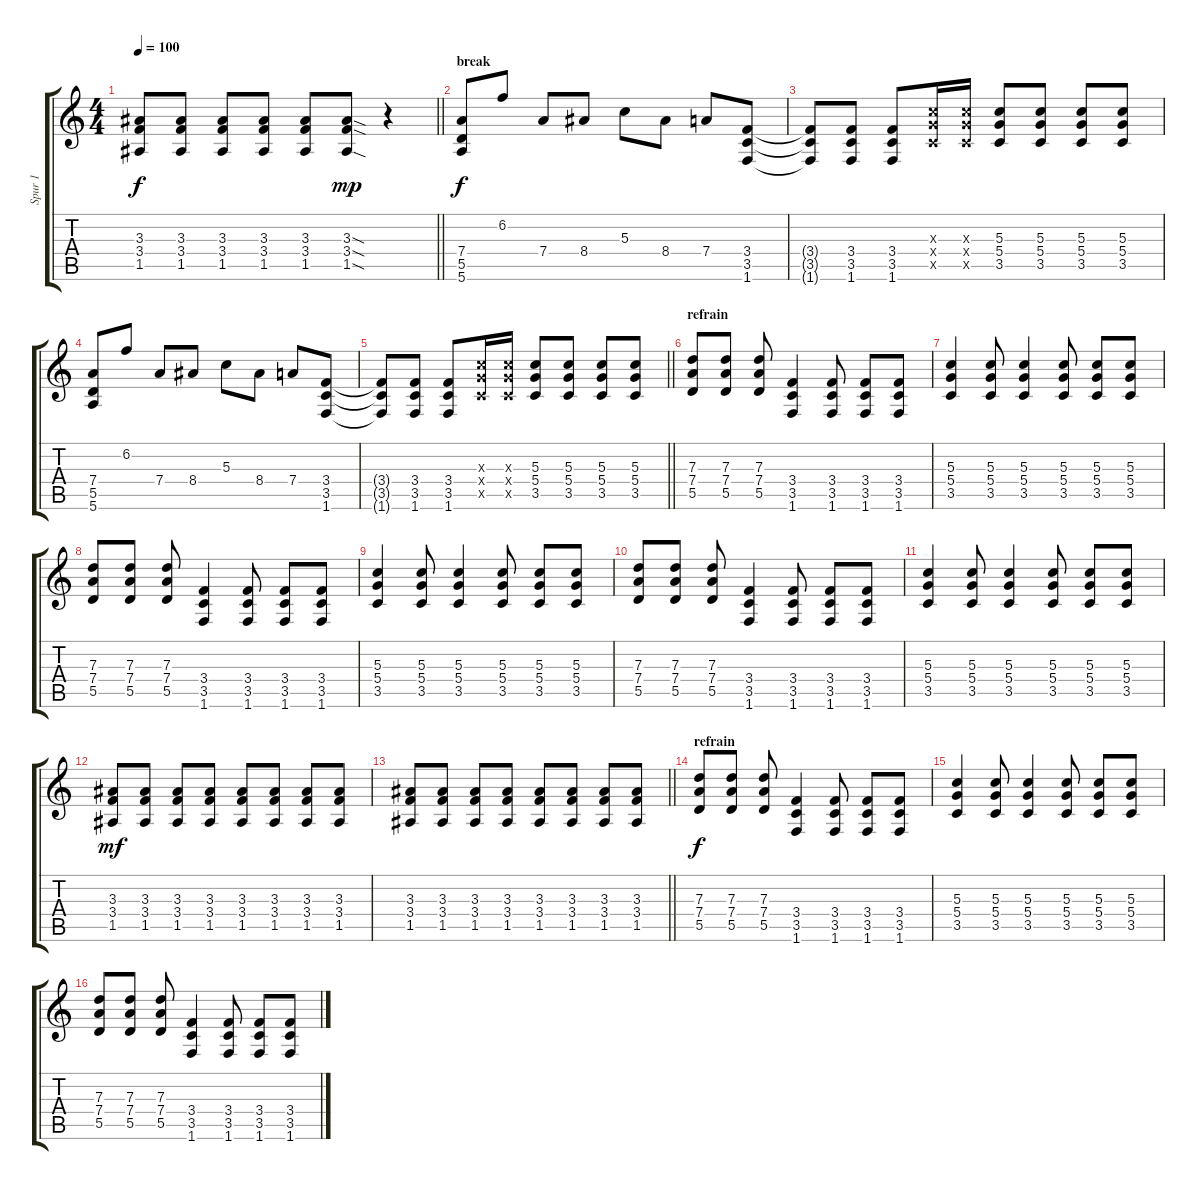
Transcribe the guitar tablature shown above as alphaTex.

\track ("Spur 1" "Spur 1") {instrument electricguitarjazz}
\staff {score tabs}
\tuning (E4 B3 G3 D3 A2 E2) {hide}
\ts (4 4)
\tempo 100
\clef g2
\barLineRight lightlight
\ks c
(3.3 3.4 1.5).8{dy f} (3.3 3.4 1.5).8 (3.3 3.4 1.5).8 (3.3 3.4 1.5).8 (3.3 3.4 1.5).8 (3.3{sod} 3.4{sod} 1.5{sod}).8{dy mp} r.4 |
\section ("" "break")
(7.4 5.5 5.6).8{dy f instrument electricguitarjazz} 6.2.8 7.4.8 8.4.8 5.3.8 8.4.8 7.4.8 (3.4 3.5 1.6).8 |
(3.4{t} 3.5{t} 1.6{t}).8 (3.4 3.5 1.6).8 (3.4 3.5 1.6).8 (5.3{x} 5.4{x} 3.5{x}).16 (5.3{x} 5.4{x} 3.5{x}).16 (5.3 5.4 3.5).8 (5.3 5.4 3.5).8 (5.3 5.4 3.5).8 (5.3 5.4 3.5).8 |
(7.4 5.5 5.6).8 6.2.8 7.4.8 8.4.8 5.3.8 8.4.8 7.4.8 (3.4 3.5 1.6).8 |
\barLineRight lightlight
(3.4{t} 3.5{t} 1.6{t}).8 (3.4 3.5 1.6).8 (3.4 3.5 1.6).8 (5.3{x} 5.4{x} 3.5{x}).16 (5.3{x} 5.4{x} 3.5{x}).16 (5.3 5.4 3.5).8 (5.3 5.4 3.5).8 (5.3 5.4 3.5).8 (5.3 5.4 3.5).8 |
\section ("" "refrain")
(7.3 7.4 5.5).8{instrument distortionguitar} (7.3 7.4 5.5).8 (7.3 7.4 5.5).8 (3.4 3.5 1.6).4 (3.4 3.5 1.6).8 (3.4 3.5 1.6).8 (3.4 3.5 1.6).8 |
(5.3 5.4 3.5).4 (5.3 5.4 3.5).8 (5.3 5.4 3.5).4 (5.3 5.4 3.5).8 (5.3 5.4 3.5).8 (5.3 5.4 3.5).8 |
(7.3 7.4 5.5).8 (7.3 7.4 5.5).8 (7.3 7.4 5.5).8 (3.4 3.5 1.6).4 (3.4 3.5 1.6).8 (3.4 3.5 1.6).8 (3.4 3.5 1.6).8 |
(5.3 5.4 3.5).4 (5.3 5.4 3.5).8 (5.3 5.4 3.5).4 (5.3 5.4 3.5).8 (5.3 5.4 3.5).8 (5.3 5.4 3.5).8 |
(7.3 7.4 5.5).8{instrument distortionguitar} (7.3 7.4 5.5).8 (7.3 7.4 5.5).8 (3.4 3.5 1.6).4 (3.4 3.5 1.6).8 (3.4 3.5 1.6).8 (3.4 3.5 1.6).8 |
(5.3 5.4 3.5).4 (5.3 5.4 3.5).8 (5.3 5.4 3.5).4 (5.3 5.4 3.5).8 (5.3 5.4 3.5).8 (5.3 5.4 3.5).8 |
(3.3 3.4 1.5).8{dy mf} (3.3 3.4 1.5).8 (3.3 3.4 1.5).8 (3.3 3.4 1.5).8 (3.3 3.4 1.5).8 (3.3 3.4 1.5).8 (3.3 3.4 1.5).8 (3.3 3.4 1.5).8 |
\barLineRight lightlight
(3.3 3.4 1.5).8 (3.3 3.4 1.5).8 (3.3 3.4 1.5).8 (3.3 3.4 1.5).8 (3.3 3.4 1.5).8 (3.3 3.4 1.5).8 (3.3 3.4 1.5).8 (3.3 3.4 1.5).8 |
\section ("" "refrain")
(7.3 7.4 5.5).8{dy f instrument distortionguitar} (7.3 7.4 5.5).8 (7.3 7.4 5.5).8 (3.4 3.5 1.6).4 (3.4 3.5 1.6).8 (3.4 3.5 1.6).8 (3.4 3.5 1.6).8 |
(5.3 5.4 3.5).4 (5.3 5.4 3.5).8 (5.3 5.4 3.5).4 (5.3 5.4 3.5).8 (5.3 5.4 3.5).8 (5.3 5.4 3.5).8 |
(7.3 7.4 5.5).8 (7.3 7.4 5.5).8 (7.3 7.4 5.5).8 (3.4 3.5 1.6).4 (3.4 3.5 1.6).8 (3.4 3.5 1.6).8 (3.4 3.5 1.6).8
